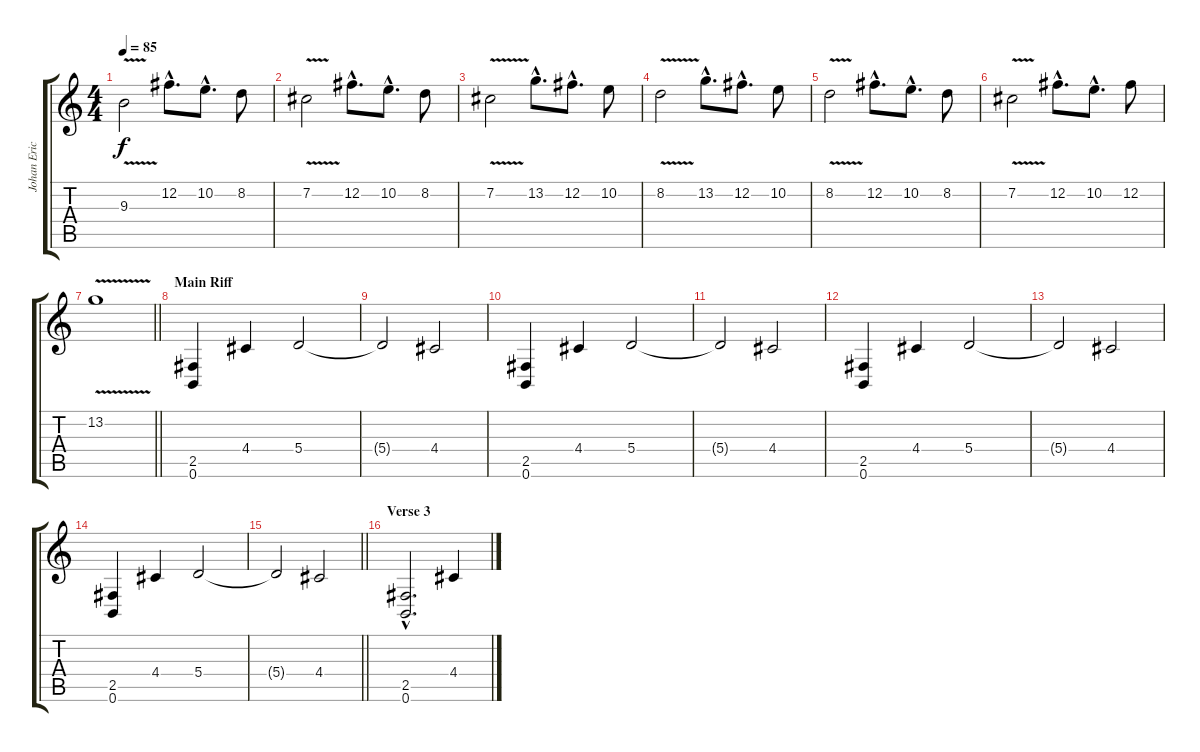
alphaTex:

\track ("Johan Ericson" "Johan Eric") {instrument distortionguitar}
\staff {score tabs}
\tuning (B3 Gb3 D3 A2 E2 B1) {hide}
\ts (4 4)
\tempo 85
\clef g2
\ks c
9.3{v}.2{dy f} 12.2{hac}.8{d} 10.2{hac}.8{d} 8.2.8 |
7.2{v}.2 12.2{hac}.8{d} 10.2{hac}.8{d} 8.2.8 |
7.2{v}.2 13.2{hac}.8{d} 12.2{hac}.8{d} 10.2.8 |
8.2{v}.2 13.2{hac}.8{d} 12.2{hac}.8{d} 10.2.8 |
8.2{v}.2 12.2{hac}.8{d} 10.2{hac}.8{d} 8.2.8 |
7.2{v}.2 12.2{hac}.8{d} 10.2{hac}.8{d} 12.2.8 |
\barLineRight lightlight
13.2{v}.1 |
\section ("" "Main Riff")
(2.5 0.6).4 4.4.4 5.4.2 |
5.4{t}.2 4.4.2 |
(2.5 0.6).4 4.4.4 5.4.2 |
5.4{t}.2 4.4.2 |
(2.5 0.6).4 4.4.4 5.4.2 |
5.4{t}.2 4.4.2 |
(2.5 0.6).4 4.4.4 5.4.2 |
\barLineRight lightlight
5.4{t}.2 4.4.2 |
\section ("" "Verse 3")
(2.5{hac} 0.6{hac}).2{d} 4.4.4
